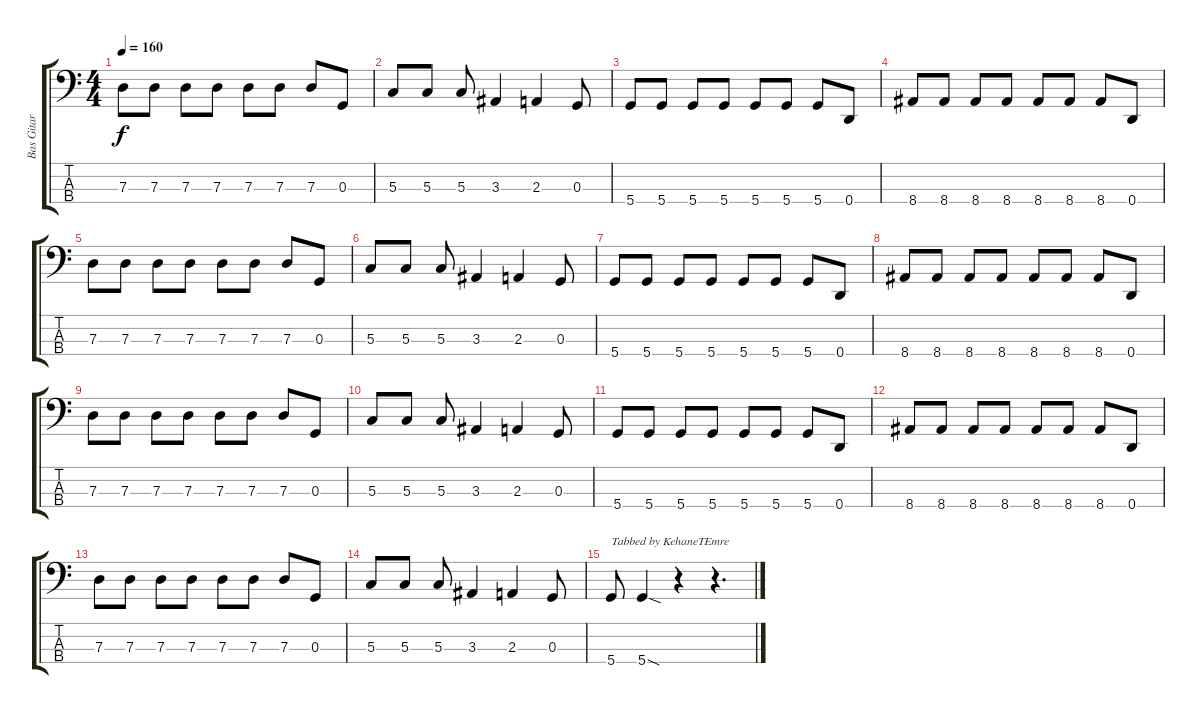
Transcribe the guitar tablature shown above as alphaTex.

\track ("Bas Gitar" "Bas Gitar") {instrument electricbasspick}
\staff {score tabs}
\tuning (F2 C2 G1 D1) {hide}
\ts (4 4)
\tempo 160
\clef f4
\ks c
7.3.8{dy f} 7.3.8 7.3.8 7.3.8 7.3.8 7.3.8 7.3.8 0.3.8 |
5.3.8 5.3.8 5.3.8 3.3.4 2.3.4 0.3.8 |
5.4.8 5.4.8 5.4.8 5.4.8 5.4.8 5.4.8 5.4.8 0.4.8 |
8.4.8 8.4.8 8.4.8 8.4.8 8.4.8 8.4.8 8.4.8 0.4.8 |
7.3.8 7.3.8 7.3.8 7.3.8 7.3.8 7.3.8 7.3.8 0.3.8 |
5.3.8 5.3.8 5.3.8 3.3.4 2.3.4 0.3.8 |
5.4.8 5.4.8 5.4.8 5.4.8 5.4.8 5.4.8 5.4.8 0.4.8 |
8.4.8 8.4.8 8.4.8 8.4.8 8.4.8 8.4.8 8.4.8 0.4.8 |
7.3.8 7.3.8 7.3.8 7.3.8 7.3.8 7.3.8 7.3.8 0.3.8 |
5.3.8 5.3.8 5.3.8 3.3.4 2.3.4 0.3.8 |
5.4.8 5.4.8 5.4.8 5.4.8 5.4.8 5.4.8 5.4.8 0.4.8 |
8.4.8 8.4.8 8.4.8 8.4.8 8.4.8 8.4.8 8.4.8 0.4.8 |
7.3.8 7.3.8 7.3.8 7.3.8 7.3.8 7.3.8 7.3.8 0.3.8 |
5.3.8 5.3.8 5.3.8 3.3.4 2.3.4 0.3.8 |
5.4.8{txt "Tabbed by KehaneTEmre"} 5.4{sod}.4 r.4 r.4{d}
